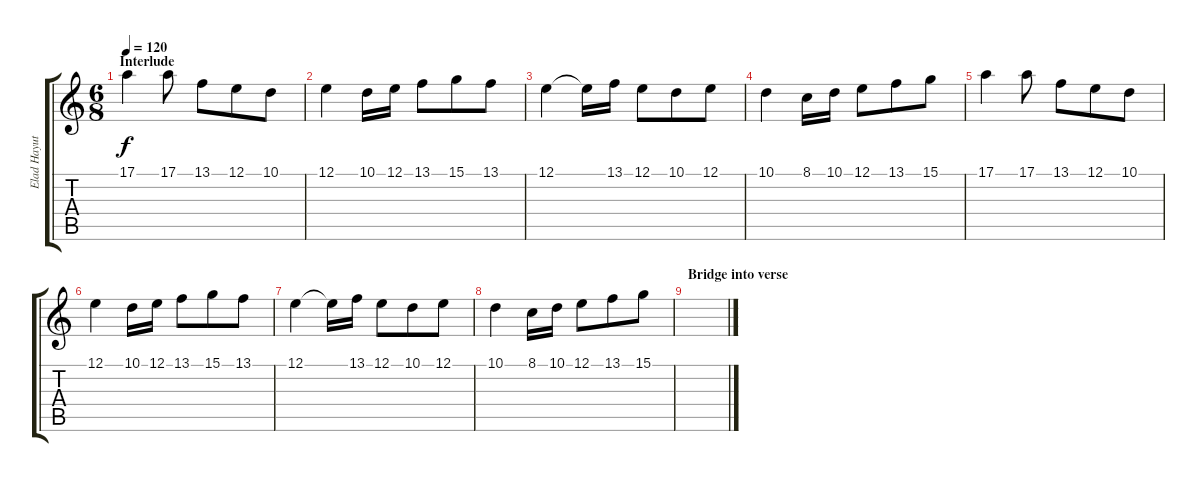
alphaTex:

\track ("Elad Hayut" "Elad Hayut") {instrument electricgrandpiano}
\staff {score tabs}
\tuning (E4 B3 G3 D3 A2 E2) {hide}
\ts (6 8)
\section ("" "Interlude")
\tempo 120
\clef g2
\ks c
17.1.4{dy f} 17.1.8 13.1.8 12.1.8 10.1.8 |
12.1.4 10.1.16 12.1.16 13.1.8 15.1.8 13.1.8 |
12.1.4 12.1{t}.16 13.1.16 12.1.8 10.1.8 12.1.8 |
10.1.4 8.1.16 10.1.16 12.1.8 13.1.8 15.1.8 |
17.1.4 17.1.8 13.1.8 12.1.8 10.1.8 |
12.1.4 10.1.16 12.1.16 13.1.8 15.1.8 13.1.8 |
12.1.4 12.1{t}.16 13.1.16 12.1.8 10.1.8 12.1.8 |
10.1.4 8.1.16 10.1.16 12.1.8 13.1.8 15.1.8 |
\section ("" "Bridge into verse")
